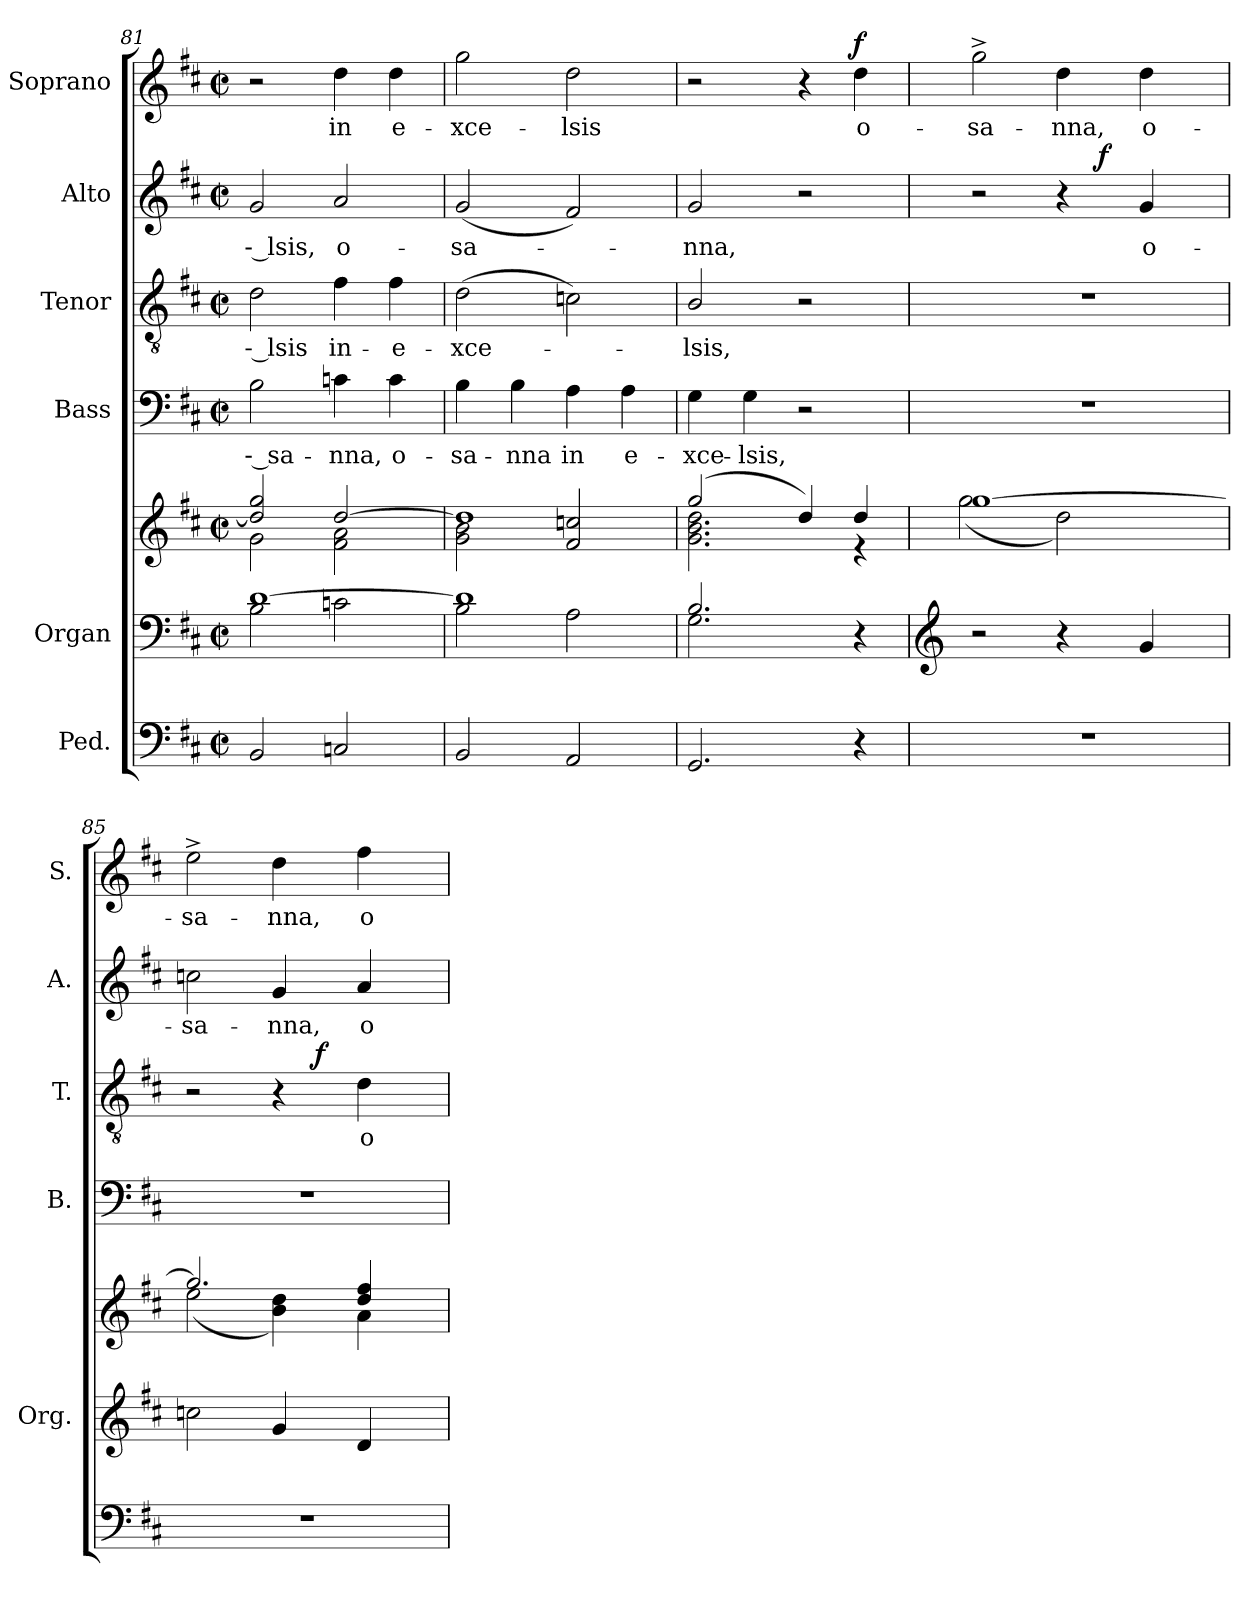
**kern	**kern	**kern	**kern	**text	**kern	**text	**dynam	**kern	**text	**dynam	**kern	**text	**dynam
*part6	*part5	*part5	*part4	*part4	*part3	*part3	*part3	*part2	*part2	*part2	*part1	*part1	*part1
*staff7	*staff6	*staff5	*staff4	*staff4	*staff3	*staff3	*staff3	*staff2	*staff2	*staff2	*staff1	*staff1	*staff1
*I"Ped.	*I"Organ	*	*I"Bass	*	*I"Tenor	*	*	*I"Alto	*	*	*I"Soprano	*	*
*	*I'Org.	*	*I'B.	*	*I'T.	*	*	*I'A.	*	*	*I'S.	*	*
!!LO:PB:g=z
*clefF4	*clefF4	*clefG2	*clefF4	*	*clefGv2	*	*	*clefG2	*	*	*clefG2	*	*
*	*	*	*	*	*ITrd7c12	*	*	*	*	*	*	*	*
*k[f#c#]	*k[f#c#]	*k[f#c#]	*k[f#c#]	*	*k[f#c#]	*	*	*k[f#c#]	*	*	*k[f#c#]	*	*
*D:	*D:	*D:	*D:	*	*D:	*	*	*D:	*	*	*D:	*	*
*M2/2	*M2/2	*M2/2	*M2/2	*	*M2/2	*	*	*M2/2	*	*	*M2/2	*	*
*met(c|)	*met(c|)	*met(c|)	*met(c|)	*	*met(c|)	*	*	*met(c|)	*	*	*met(c|)	*	*
=81	=81	=81	=81	=81	=81	=81	=81	=81	=81	=81	=81	=81	=81
*	*^	*^	*	*	*	*	*	*	*	*	*	*	*
!	!	!	!	!	!	!LO:LY:b:color=#000000	!	!	!	!	!	!	!	!	!
!	!	!	!	!	!	!	!	!LO:LY:b:color=#000000	!	!	!	!	!	!	!
!	!	!	!	!	!	!	!	!	!	!	!LO:LY:b:color=#000000	!	!	!	!
2BBi/	[1di	2Bi\	2ddi/] 2ggi	2gi\	2Bi\	-- sa-	2Di\	-- lsis	.	2gi/	-- lsis,	.	2r	.	.
!	!	!	!	!	!	!LO:LY:b:color=#000000	!	!	!	!	!	!	!	!	!
!	!	!	!	!	!	!	!	!LO:LY:b:color=#000000	!	!	!	!	!	!	!
!	!	!	!	!	!	!	!	!	!	!	!LO:LY:b:color=#000000	!	!	!	!
!	!	!	!	!	!	!	!	!	!	!	!	!	!	!LO:LY:b:color=#000000	!
2Cni/	.	2cni\	[2ddi/	2f#i\ 2ai	4cni\	-nna,	4F#i\	in-	.	2ai/	o-	.	4ddi\	in	.
!	!	!	!	!	!	!LO:LY:b:color=#000000	!	!	!	!	!	!	!	!	!
!	!	!	!	!	!	!	!	!LO:LY:b:color=#000000	!	!	!	!	!	!	!
!	!	!	!	!	!	!	!	!	!	!	!	!	!	!LO:LY:b:color=#000000	!
.	.	.	.	.	4ci\	o-	4F#i\	-e-	.	.	.	.	4ddi\	e-	.
=82	=82	=82	=82	=82	=82	=82	=82	=82	=82	=82	=82	=82	=82	=82	=82
!	!	!	!	!	!	!LO:LY:b:color=#000000	!	!	!	!	!	!	!	!	!
!	!	!	!	!	!	!	!	!LO:LY:b:color=#000000	!	!	!	!	!	!	!
!	!	!	!	!	!	!	!	!	!	!	!LO:LY:b:color=#000000	!	!	!	!
!	!	!	!	!	!	!	!	!	!	!	!	!	!	!LO:LY:b:color=#000000	!
2BBi/	1di]	2Bi\	1ddi]	2gi\ 2bi	4Bi\	-sa-	(2Di\	-xce-	.	(2gi/	-sa-	.	2ggi\	-xce-	.
!	!	!	!	!	!	!LO:LY:b:color=#000000	!	!	!	!	!	!	!	!	!
.	.	.	.	.	4Bi\	-nna	.	.	.	.	.	.	.	.	.
!	!	!	!	!	!	!LO:LY:b:color=#000000	!	!	!	!	!	!	!	!	!
!	!	!	!	!	!	!	!	!	!	!	!	!	!	!LO:LY:b:color=#000000	!
2AAi/	.	2Ai\	.	2f#i/ 2ccni	4Ai\	in	2Cni\)	.	.	2f#i/)	.	.	2ddi\	-lsis	.
!	!	!	!	!	!	!LO:LY:b:color=#000000	!	!	!	!	!	!	!	!	!
.	.	.	.	.	4Ai\	e-	.	.	.	.	.	.	.	.	.
=83	=83	=83	=83	=83	=83	=83	=83	=83	=83	=83	=83	=83	=83	=83	=83
!	!	!	!	!	!	!LO:LY:b:color=#000000	!	!	!	!	!	!	!	!	!
!	!	!	!	!	!	!	!	!LO:LY:b:color=#000000	!	!	!	!	!	!	!
!	!	!	!	!	!	!	!	!	!	!	!LO:LY:b:color=#000000	!	!	!	!
2.GGi/	2.Bi/	2.Gi\	(2ggi/	2.gi\ 2.bi 2.ddi	4Gi\	-xce-	2BBi/	-lsis,	.	2gi/	-nna,	.	2r	.	.
!	!	!	!	!	!	!LO:LY:b:color=#000000	!	!	!	!	!	!	!	!	!
.	.	.	.	.	4Gi\	-lsis,	.	.	.	.	.	.	.	.	.
.	.	.	4ddi/)	.	2r	.	2r	.	.	2r	.	.	4r	.	.
!	!	!	!	!	!	!	!	!	!	!	!	!	!	!LO:LY:b:color=#000000	!
4r	4r	4ryy	4ddi/	4r	.	.	.	.	.	.	.	.	4ddi\	o-	f
*	*v	*v	*	*	*	*	*	*	*	*	*	*	*	*	*
=84	=84	=84	=84	=84	=84	=84	=84	=84	=84	=84	=84	=84	=84	=84
*	*clefG2	*	*	*	*	*	*	*	*	*	*	*	*	*
*	*^	*	*	*	*	*	*	*	*	*	*	*	*	*
!	!	!	!	!	!	!	!	!	!	!	!	!	!	!LO:LY:b:color=#000000	!
*	*v	*v	*	*	*	*	*	*	*	*^	*	*	*	*	*
1r	2r	[1ggi	(2ggi\	1r	.	1r	.	.	2r	2ryy	.	.	2gg^i\	-sa-	.
!	!	!	!	!	!	!	!	!	!	!	!	!	!	!LO:LY:b:color=#000000	!
.	4r	.	2ddi\)	.	.	.	.	.	4r	16ryy	.	.	4ddi\	-nna,	.
.	.	.	.	.	.	.	.	.	.	32ryy	.	.	.	.	.
.	.	.	.	.	.	.	.	.	.	512.ryy	.	.	.	.	.
.	.	.	.	.	.	.	.	.	.	4ryy	.	f	.	.	.
!	!	!	!	!	!	!	!	!	!	!	!LO:LY:b:color=#000000	!	!	!	!
!	!	!	!	!	!	!	!	!	!	!	!	!	!	!LO:LY:b:color=#000000	!
.	4gi/	.	.	.	.	.	.	.	4gi/	.	o-	.	4ddi\	o-	.
.	.	.	.	.	.	.	.	.	.	8ryy	.	.	.	.	.
.	.	.	.	.	.	.	.	.	.	64ryy	.	.	.	.	.
.	.	.	.	.	.	.	.	.	.	128ryy	.	.	.	.	.
.	.	.	.	.	.	.	.	.	.	256ryy	.	.	.	.	.
.	.	.	.	.	.	.	.	.	.	1024ryy	.	.	.	.	.
*	*	*	*	*	*	*	*	*	*v	*v	*	*	*	*	*
=85	=85	=85	=85	=85	=85	=85	=85	=85	=85	=85	=85	=85	=85	=85
*	*	*	*	*	*	*	*	*	*^	*	*	*	*	*
!	!	!	!	!	!	!	!	!	!	!	!LO:LY:b:color=#000000	!	!	!	!
*	*	*	*	*	*	*	*	*	*v	*v	*	*	*	*	*
*	*	*	*	*	*	*	*	*	*^	*	*	*	*	*
!	!	!	!	!	!	!	!	!	!	!	!	!	!	!LO:LY:b:color=#000000	!
*	*	*	*	*	*	*^	*	*	*v	*v	*	*	*	*	*
1r	2ccni\	2.ggi/]	(2eei\	1r	.	2r	2ryy	.	.	2ccni\	-sa-	.	2ee^i\	-sa-	.
!	!	!	!	!	!	!	!	!	!	!	!LO:LY:b:color=#000000	!	!	!	!
!	!	!	!	!	!	!	!	!	!	!	!	!	!	!LO:LY:b:color=#000000	!
.	4gi/	.	4bi\ 4ddi)	.	.	4r	16ryy	.	.	4gi/	-nna,	.	4ddi\	-nna,	.
.	.	.	.	.	.	.	32ryy	.	.	.	.	.	.	.	.
.	.	.	.	.	.	.	512.ryy	.	.	.	.	.	.	.	.
.	.	.	.	.	.	.	4ryy	.	f	.	.	.	.	.	.
!	!	!	!	!	!	!	!	!LO:LY:b:color=#000000	!	!	!	!	!	!	!
!	!	!	!	!	!	!	!	!	!	!	!LO:LY:b:color=#000000	!	!	!	!
!	!	!	!	!	!	!	!	!	!	!	!	!	!	!LO:LY:b:color=#000000	!
.	4di/	4ddi/ 4ff#i	4ai\	.	.	4Di\	.	o-	.	4ai/	o-	.	4ff#i\	o-	.
.	.	.	.	.	.	.	8ryy	.	.	.	.	.	.	.	.
.	.	.	.	.	.	.	64ryy	.	.	.	.	.	.	.	.
.	.	.	.	.	.	.	128ryy	.	.	.	.	.	.	.	.
.	.	.	.	.	.	.	256ryy	.	.	.	.	.	.	.	.
.	.	.	.	.	.	.	1024ryy	.	.	.	.	.	.	.	.
*	*	*v	*v	*	*	*v	*v	*	*	*	*	*	*	*	*
=	=	=	=	=	=	=	=	=	=	=	=	=	=
*-	*-	*-	*-	*-	*-	*-	*-	*-	*-	*-	*-	*-	*-
